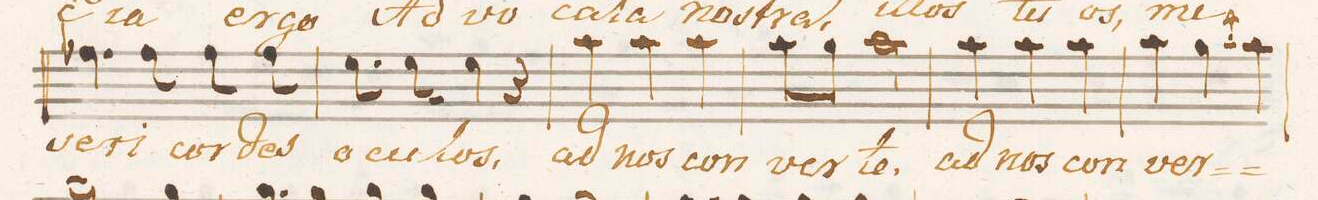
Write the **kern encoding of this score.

**kern	**text
*I"Alto.	*
*clefC3	*
*k[b-e-]	*
*M3/4	*
4.g-X\	-se-
8g-\	-ri-
8g-\	-cor-
8g-\	-des
=36	=36
8.f\	o-
16f\	-cu-
4f\	-los,
4r	.
=37	=37
4b-\	ad
4b-\	nos
4b-\	con-
=38	=38
8b-\L	-ver-
8a\J	.
2b-\	-te,
=39	=39
4b-\	ad
4b-\	nos
4b-\	con-
=40	=40
4b-\	-ver-
4a\	.
8qcc/	.
4b-\	.
=41	=41
*-	*-
